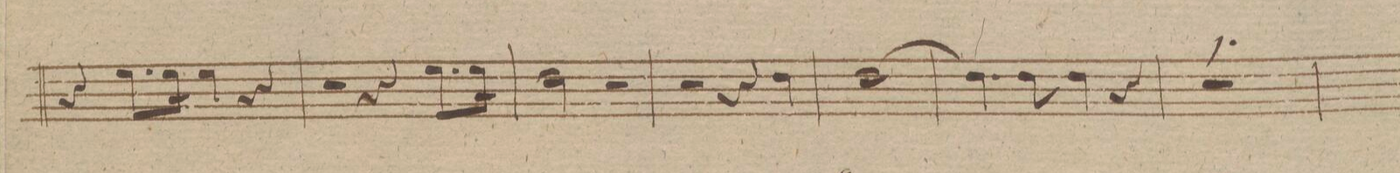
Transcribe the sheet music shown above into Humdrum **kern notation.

**kern	**dynam
*I"Corno 1mo in A.	*
*clefG2	*
*k[f#]	*
*met(c|)	*
*M2/2	*
4r	.
8.b\L	.
16b\Jk	.
4b\	.
4r	.
=156	=156
2r	.
4r	.
8.b\L	.
16b\Jk	.
=157	=157
2a/	.
2r	.
=158	=158
2r	.
4r	.
4a/	.
=159	=159
[1a/	.
=160	=160
4.a/]	.
8a/	.
4a/	.
4r	.
=161	=161
1r	.
=-	=-
=162	=162
*-	*-
